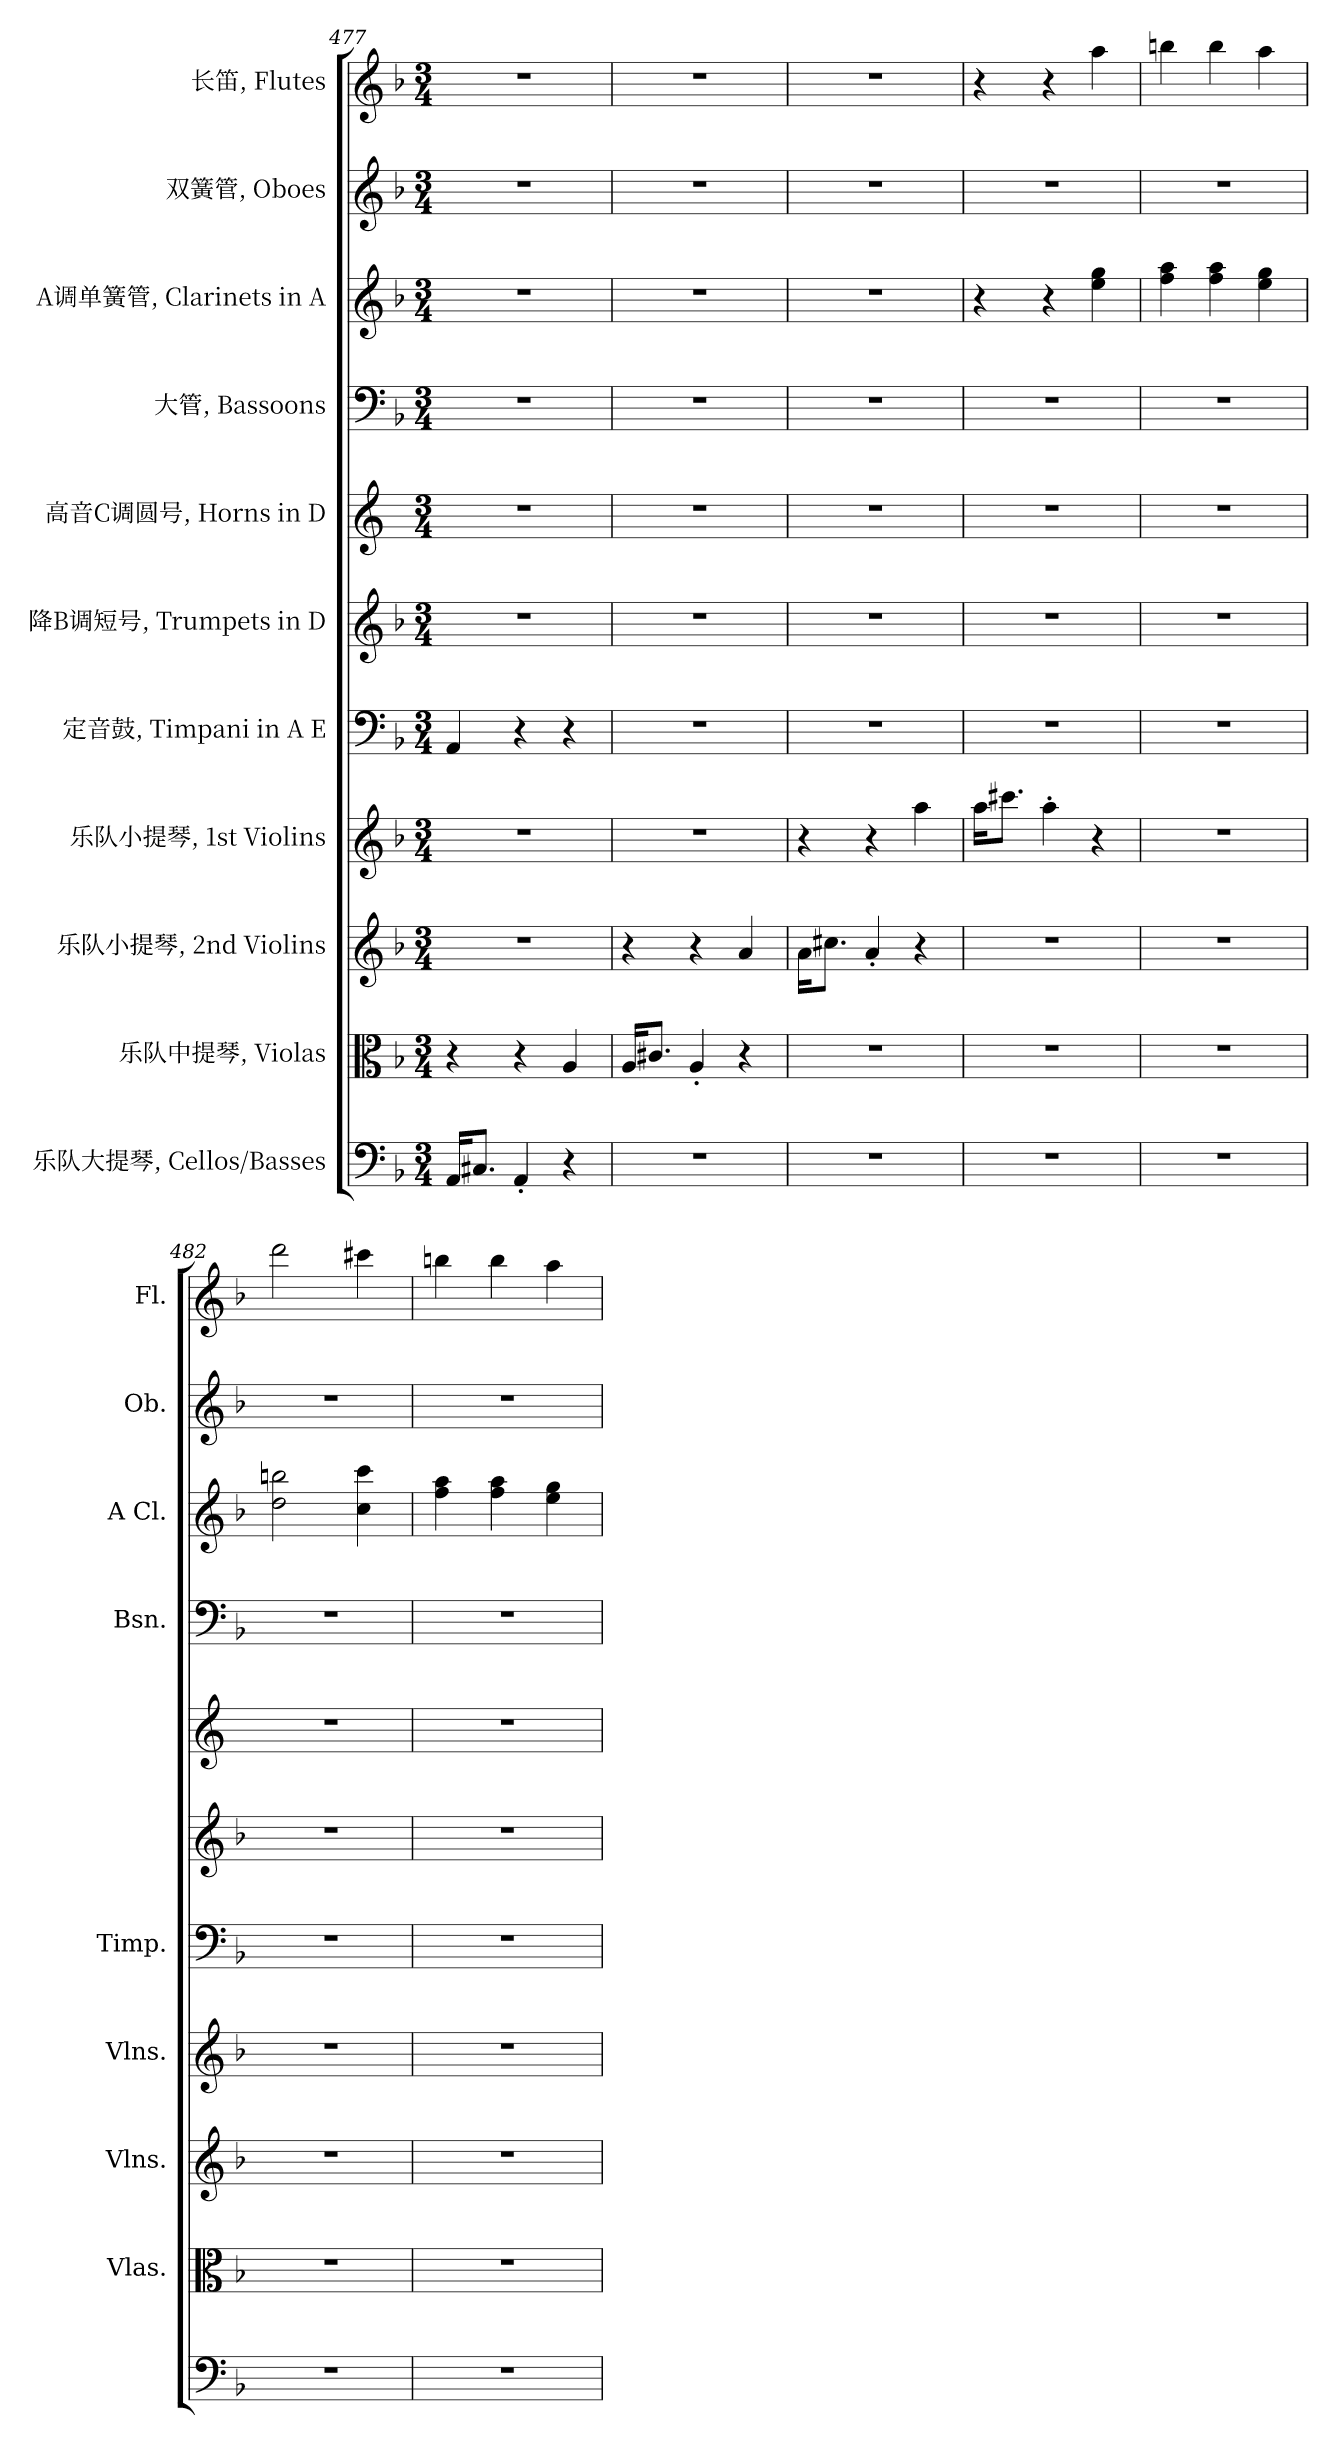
**kern	**kern	**kern	**kern	**kern	**kern	**kern	**kern	**kern	**kern	**kern
*part11	*part10	*part9	*part8	*part7	*part6	*part5	*part4	*part3	*part2	*part1
*staff11	*staff10	*staff9	*staff8	*staff7	*staff6	*staff5	*staff4	*staff3	*staff2	*staff1
*I"乐队大提琴, Cellos/Basses	*I"乐队中提琴, Violas	*I"乐队小提琴, 2nd Violins	*I"乐队小提琴, 1st Violins	*I"定音鼓, Timpani in A E	*I"降B调短号, Trumpets in D	*I"高音C调圆号, Horns in D	*I"大管, Bassoons	*I"A调单簧管, Clarinets in A	*I"双簧管, Oboes	*I"长笛, Flutes
*	*I'Vlas.	*I'Vlns.	*I'Vlns.	*I'Timp.	*	*	*I'Bsn.	*I'A Cl.	*I'Ob.	*I'Fl.
*clefF4	*clefC3	*clefG2	*clefG2	*clefF4	*clefG2	*clefG2	*clefF4	*clefG2	*clefG2	*clefG2
*	*	*	*	*	*ITrd1c2	*ITrd4c7	*	*ITrd2c3	*	*
*k[b-]	*k[b-]	*k[b-]	*k[b-]	*k[b-]	*k[b-e-a-]	*k[b-]	*k[b-]	*k[f#c#]	*k[b-]	*k[b-]
*M3/4	*M3/4	*M3/4	*M3/4	*M3/4	*M3/4	*M3/4	*M3/4	*M3/4	*M3/4	*M3/4
=477	=477	=477	=477	=477	=477	=477	=477	=477	=477	=477
16AA/KL	4r	2.r	2.r	4AA/	2.r	2.r	2.r	2.r	2.r	2.r
8.C#X/J	.	.	.	.	.	.	.	.	.	.
4AA'/	4r	.	.	4r	.	.	.	.	.	.
4r	4A/	.	.	4r	.	.	.	.	.	.
=478	=478	=478	=478	=478	=478	=478	=478	=478	=478	=478
2.r	16A/KL	4r	2.r	2.r	2.r	2.r	2.r	2.r	2.r	2.r
.	8.c#X/J	.	.	.	.	.	.	.	.	.
.	4A'/	4r	.	.	.	.	.	.	.	.
.	4r	4a/	.	.	.	.	.	.	.	.
=479	=479	=479	=479	=479	=479	=479	=479	=479	=479	=479
2.r	2.r	16a\KL	4r	2.r	2.r	2.r	2.r	2.r	2.r	2.r
.	.	8.cc#X\J	.	.	.	.	.	.	.	.
.	.	4a'/	4r	.	.	.	.	.	.	.
.	.	4r	4aa\	.	.	.	.	.	.	.
=480	=480	=480	=480	=480	=480	=480	=480	=480	=480	=480
2.r	2.r	2.r	16aa\KL	2.r	2.r	2.r	2.r	4r	2.r	4r
.	.	.	8.ccc#X\J	.	.	.	.	.	.	.
.	.	.	4aa'\	.	.	.	.	4r	.	4r
.	.	.	4r	.	.	.	.	4cc#\ 4ee\	.	4aa\
=481	=481	=481	=481	=481	=481	=481	=481	=481	=481	=481
2.r	2.r	2.r	2.r	2.r	2.r	2.r	2.r	4dd\ 4ff#\	2.r	4bbn\
.	.	.	.	.	.	.	.	4dd\ 4ff#\	.	4bb\
.	.	.	.	.	.	.	.	4cc#\ 4ee\	.	4aa\
=482	=482	=482	=482	=482	=482	=482	=482	=482	=482	=482
2.r	2.r	2.r	2.r	2.r	2.r	2.r	2.r	2b\ 2gg#X\	2.r	2ddd\
.	.	.	.	.	.	.	.	4a\ 4aa\	.	4ccc#X\
!!LO:PB:g=z
=483	=483	=483	=483	=483	=483	=483	=483	=483	=483	=483
2.r	2.r	2.r	2.r	2.r	2.r	2.r	2.r	4dd\ 4ff#\	2.r	4bbn\
.	.	.	.	.	.	.	.	4dd\ 4ff#\	.	4bb\
.	.	.	.	.	.	.	.	4cc#\ 4ee\	.	4aa\
=	=	=	=	=	=	=	=	=	=	=
*-	*-	*-	*-	*-	*-	*-	*-	*-	*-	*-
